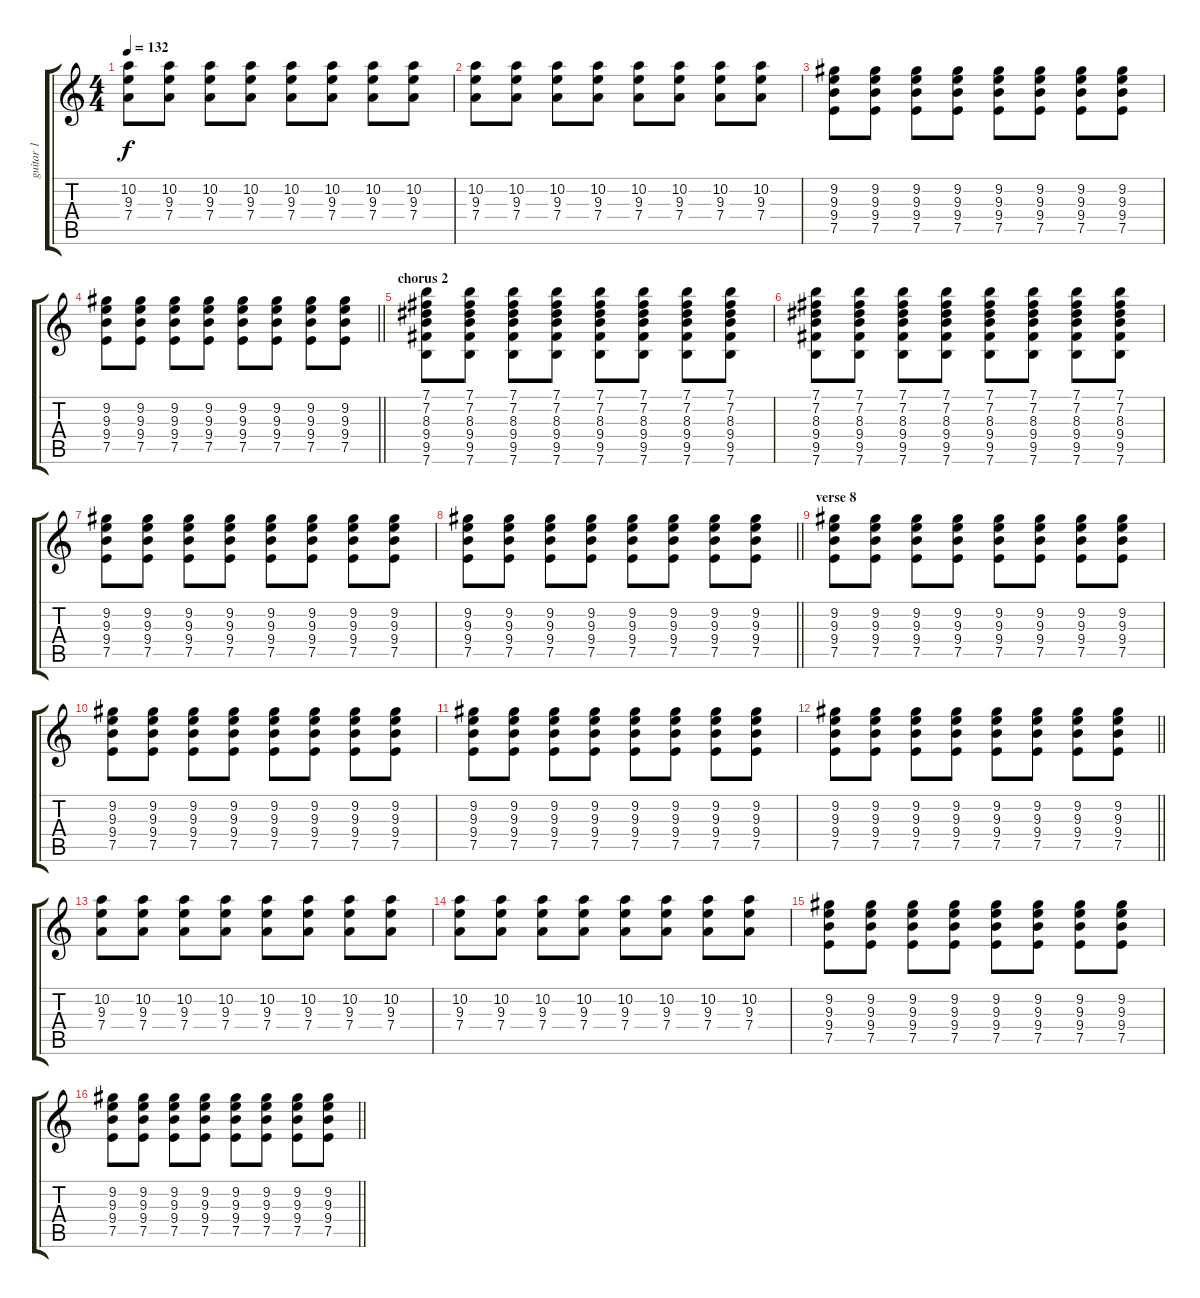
\track ("guitar 1" "guitar 1") {instrument electricguitarjazz}
\staff {score tabs}
\tuning (E4 B3 G3 D3 A2 E2) {hide}
\ts (4 4)
\tempo 132
\clef g2
\ks c
(10.2 9.3 7.4).8{dy f} (10.2 9.3 7.4).8 (10.2 9.3 7.4).8 (10.2 9.3 7.4).8 (10.2 9.3 7.4).8 (10.2 9.3 7.4).8 (10.2 9.3 7.4).8 (10.2 9.3 7.4).8 |
(10.2 9.3 7.4).8 (10.2 9.3 7.4).8 (10.2 9.3 7.4).8 (10.2 9.3 7.4).8 (10.2 9.3 7.4).8 (10.2 9.3 7.4).8 (10.2 9.3 7.4).8 (10.2 9.3 7.4).8 |
(9.2 9.3 9.4 7.5).8 (9.2 9.3 9.4 7.5).8 (9.2 9.3 9.4 7.5).8 (9.2 9.3 9.4 7.5).8 (9.2 9.3 9.4 7.5).8 (9.2 9.3 9.4 7.5).8 (9.2 9.3 9.4 7.5).8 (9.2 9.3 9.4 7.5).8 |
\barLineRight lightlight
(9.2 9.3 9.4 7.5).8 (9.2 9.3 9.4 7.5).8 (9.2 9.3 9.4 7.5).8 (9.2 9.3 9.4 7.5).8 (9.2 9.3 9.4 7.5).8 (9.2 9.3 9.4 7.5).8 (9.2 9.3 9.4 7.5).8 (9.2 9.3 9.4 7.5).8 |
\section ("" "chorus 2")
(7.1 7.2 8.3 9.4 9.5 7.6).8 (7.1 7.2 8.3 9.4 9.5 7.6).8 (7.1 7.2 8.3 9.4 9.5 7.6).8 (7.1 7.2 8.3 9.4 9.5 7.6).8 (7.1 7.2 8.3 9.4 9.5 7.6).8 (7.1 7.2 8.3 9.4 9.5 7.6).8 (7.1 7.2 8.3 9.4 9.5 7.6).8 (7.1 7.2 8.3 9.4 9.5 7.6).8 |
(7.1 7.2 8.3 9.4 9.5 7.6).8 (7.1 7.2 8.3 9.4 9.5 7.6).8 (7.1 7.2 8.3 9.4 9.5 7.6).8 (7.1 7.2 8.3 9.4 9.5 7.6).8 (7.1 7.2 8.3 9.4 9.5 7.6).8 (7.1 7.2 8.3 9.4 9.5 7.6).8 (7.1 7.2 8.3 9.4 9.5 7.6).8 (7.1 7.2 8.3 9.4 9.5 7.6).8 |
(9.2 9.3 9.4 7.5).8 (9.2 9.3 9.4 7.5).8 (9.2 9.3 9.4 7.5).8 (9.2 9.3 9.4 7.5).8 (9.2 9.3 9.4 7.5).8 (9.2 9.3 9.4 7.5).8 (9.2 9.3 9.4 7.5).8 (9.2 9.3 9.4 7.5).8 |
\barLineRight lightlight
(9.2 9.3 9.4 7.5).8 (9.2 9.3 9.4 7.5).8 (9.2 9.3 9.4 7.5).8 (9.2 9.3 9.4 7.5).8 (9.2 9.3 9.4 7.5).8 (9.2 9.3 9.4 7.5).8 (9.2 9.3 9.4 7.5).8 (9.2 9.3 9.4 7.5).8 |
\section ("" "verse 8")
(9.2 9.3 9.4 7.5).8 (9.2 9.3 9.4 7.5).8 (9.2 9.3 9.4 7.5).8 (9.2 9.3 9.4 7.5).8 (9.2 9.3 9.4 7.5).8 (9.2 9.3 9.4 7.5).8 (9.2 9.3 9.4 7.5).8 (9.2 9.3 9.4 7.5).8 |
(9.2 9.3 9.4 7.5).8 (9.2 9.3 9.4 7.5).8 (9.2 9.3 9.4 7.5).8 (9.2 9.3 9.4 7.5).8 (9.2 9.3 9.4 7.5).8 (9.2 9.3 9.4 7.5).8 (9.2 9.3 9.4 7.5).8 (9.2 9.3 9.4 7.5).8 |
(9.2 9.3 9.4 7.5).8 (9.2 9.3 9.4 7.5).8 (9.2 9.3 9.4 7.5).8 (9.2 9.3 9.4 7.5).8 (9.2 9.3 9.4 7.5).8 (9.2 9.3 9.4 7.5).8 (9.2 9.3 9.4 7.5).8 (9.2 9.3 9.4 7.5).8 |
\barLineRight lightlight
(9.2 9.3 9.4 7.5).8 (9.2 9.3 9.4 7.5).8 (9.2 9.3 9.4 7.5).8 (9.2 9.3 9.4 7.5).8 (9.2 9.3 9.4 7.5).8 (9.2 9.3 9.4 7.5).8 (9.2 9.3 9.4 7.5).8 (9.2 9.3 9.4 7.5).8 |
(10.2 9.3 7.4).8 (10.2 9.3 7.4).8 (10.2 9.3 7.4).8 (10.2 9.3 7.4).8 (10.2 9.3 7.4).8 (10.2 9.3 7.4).8 (10.2 9.3 7.4).8 (10.2 9.3 7.4).8 |
(10.2 9.3 7.4).8 (10.2 9.3 7.4).8 (10.2 9.3 7.4).8 (10.2 9.3 7.4).8 (10.2 9.3 7.4).8 (10.2 9.3 7.4).8 (10.2 9.3 7.4).8 (10.2 9.3 7.4).8 |
(9.2 9.3 9.4 7.5).8 (9.2 9.3 9.4 7.5).8 (9.2 9.3 9.4 7.5).8 (9.2 9.3 9.4 7.5).8 (9.2 9.3 9.4 7.5).8 (9.2 9.3 9.4 7.5).8 (9.2 9.3 9.4 7.5).8 (9.2 9.3 9.4 7.5).8 |
\barLineRight lightlight
(9.2 9.3 9.4 7.5).8 (9.2 9.3 9.4 7.5).8 (9.2 9.3 9.4 7.5).8 (9.2 9.3 9.4 7.5).8 (9.2 9.3 9.4 7.5).8 (9.2 9.3 9.4 7.5).8 (9.2 9.3 9.4 7.5).8 (9.2 9.3 9.4 7.5).8
